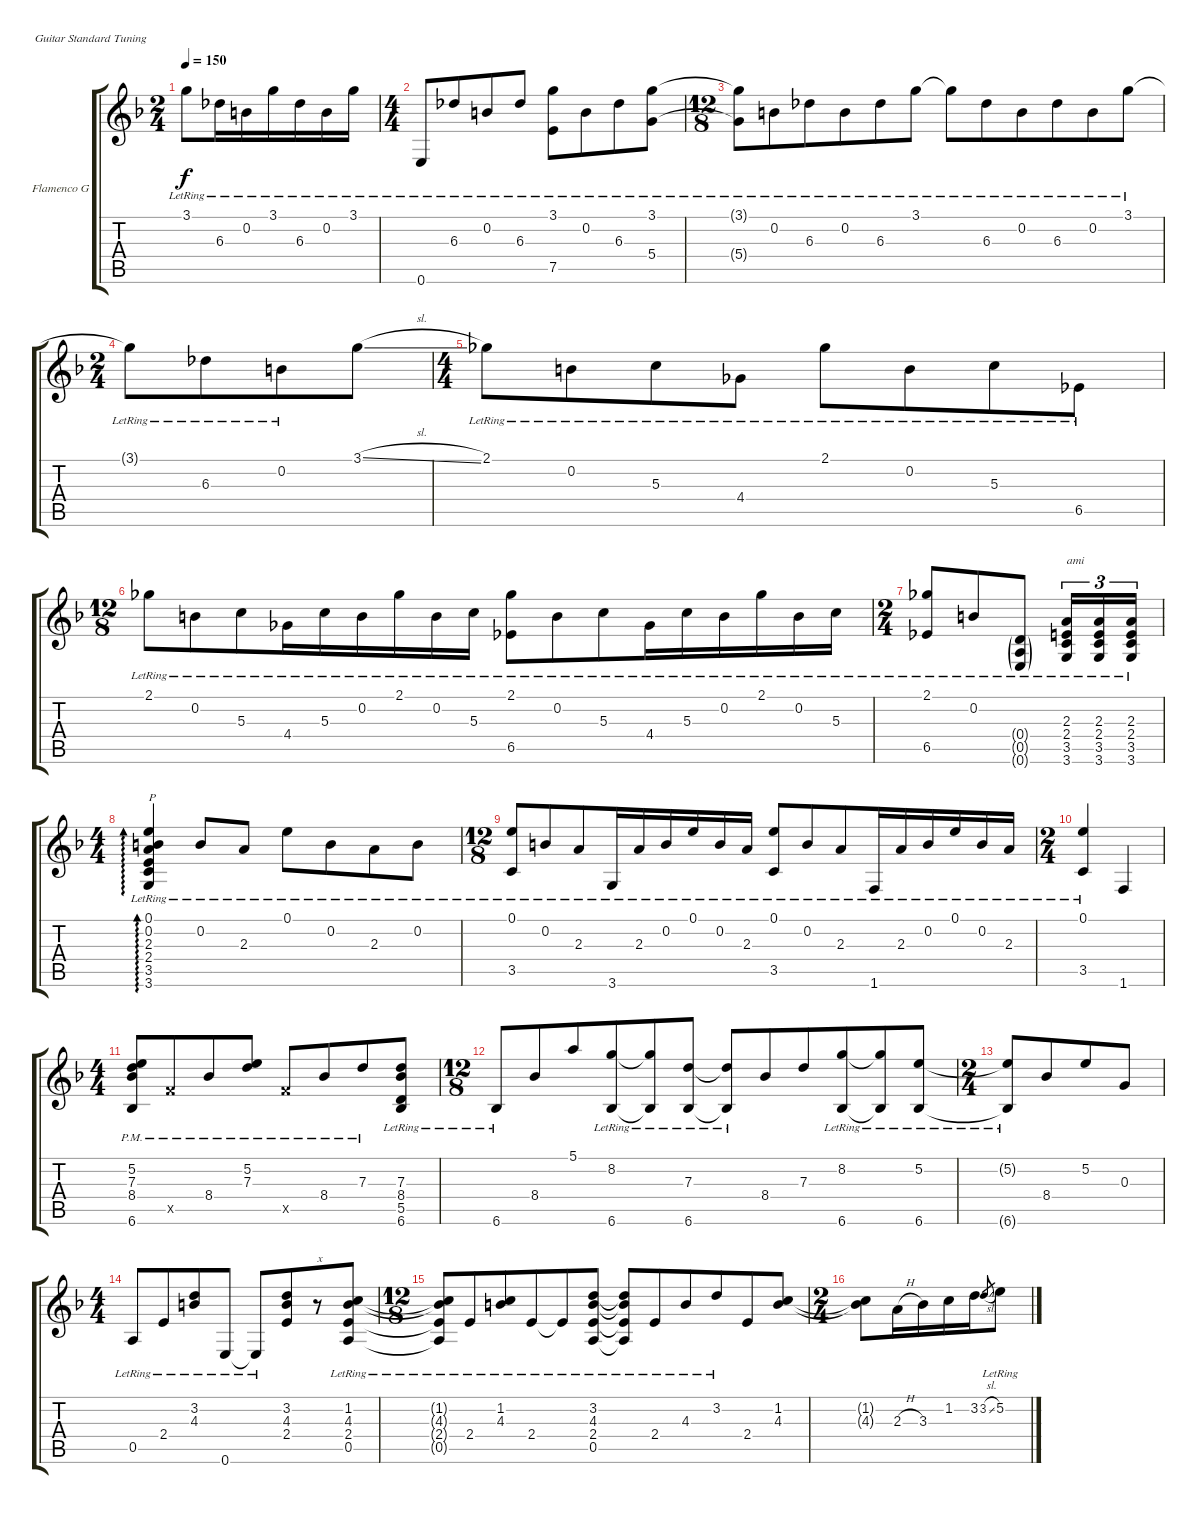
\defaultSystemsLayout 4
\bracketExtendMode groupsimilarinstruments
\firstSystemTrackNameOrientation horizontal
\otherSystemsTrackNameOrientation horizontal
\track ("Flamenco Guitar" "Flamenco G") {instrument acousticguitarnylon}
\staff {score tabs}
\tuning (E4 B3 G3 D3 A2 E2)
\ts (2 4)
\beaming (8 4)
\tempo 150
\clef g2
\ks f
3.1{lr t}.8{dy f} 6.3{lr}.16 0.2{lr}.16 3.1{lr}.16 6.3{lr}.16 0.2{lr}.16 3.1{lr}.16 |
\ts (4 4)
\beaming (8 4 4)
\scale
0.339933 0.6{lr}.8 6.3{lr}.8 0.2{lr}.8 6.3{lr}.8 (3.1{lr} 7.5{lr}).8 0.2{lr}.8 6.3{lr}.8 (3.1{lr} 5.4{lr}).8 |
\ts (12 8)
\beaming (8 6 6)
\scale
0.460934 (3.1{lr t} 5.4{lr t}).8 0.2{lr}.8 6.3{lr}.8 0.2{lr}.8 6.3{lr}.8 3.1{lr}.8 3.1{lr t}.8 6.3{lr}.8 0.2{lr}.8 6.3{lr}.8 0.2{lr}.8 3.1{lr}.8 |
\ts (2 4)
\beaming (8 4)
\scale
0.199115 3.1{lr t}.8 6.3{lr}.8 0.2{lr}.8 3.1{sl}.8 |
\ts (4 4)
\beaming (8 4 4)
\scale
0.355961 2.1{lr}.8 0.2{lr}.8 5.3{lr}.8 4.4{lr}.8 2.1{lr}.8 0.2{lr}.8 5.3{lr}.8 6.5{lr}.8 |
\ts (12 8)
\beaming (8 6 6)
\scale
0.41713 2.1{lr}.8 0.2{lr}.8 5.3{lr}.8 4.4{lr}.16 5.3{lr}.16 0.2{lr}.16 2.1{lr}.16 0.2{lr}.16 5.3{lr}.16 (2.1{lr} 6.5{lr}).8 0.2{lr}.8 5.3{lr}.8 4.4{lr}.16 5.3{lr}.16 0.2{lr}.16 2.1{lr}.16 0.2{lr}.16 5.3{lr}.16 |
\ts (2 4)
\beaming (8 4)
\scale
0.225112 (6.5{lr} 2.1{lr}).8 0.2{lr}.8 (0.4{g lr} 0.5{g lr} 0.6{g lr}).8 (3.6{lr} 3.5{lr} 2.4{lr} 2.3{lr}).16{tu (3 2) txt "ami"} (3.6{lr} 3.5{lr} 2.4{lr} 2.3{lr}).16{tu (3 2)} (3.6{lr} 3.5{lr} 2.4{lr} 2.3{lr}).16{tu (3 2)} |
\ts (4 4)
\beaming (8 4 4)
(3.6{lr} 3.5{lr} 2.4{lr} 2.3{lr} 0.2{lr} 0.1{lr}).4{ad 0 txt "P"} 0.2{lr}.8 2.3{lr}.8 0.1{lr}.8 0.2{lr}.8 2.3{lr}.8 0.2{lr}.8 |
\ts (12 8)
\beaming (8 6 6)
(0.1{lr} 3.5{lr}).8 0.2{lr}.8 2.3{lr}.8 3.6{lr}.16 2.3{lr}.16 0.2{lr}.16 0.1{lr}.16 0.2{lr}.16 2.3{lr}.16 (3.5{lr} 0.1{lr}).8 0.2{lr}.8 2.3{lr}.8 1.6{lr}.16 2.3{lr}.16 0.2{lr}.16 0.1{lr}.16 0.2{lr}.16 2.3{lr}.16 |
\ts (2 4)
\beaming (8 4)
(0.1{lr} 3.5{lr}).4 1.6.4 |
\ts (4 4)
\beaming (8 4 4)
(6.6{pm} 8.4{pm} 7.3{pm} 5.2{pm}).8 8.5{pm x}.8 8.4{pm}.8 (7.3{pm} 5.2{pm}).8 8.5{pm x}.8 8.4{pm}.8 7.3{pm}.8 (6.6{lr} 5.5 8.4 7.3).8 |
\ts (12 8)
\beaming (8 6 6)
6.6{lr}.8 8.4.8 5.1.8 (8.2 6.6{lr}).8 (8.2{t} 6.6{lr t}).8 (7.3 6.6{lr}).8 (6.6{lr t} 7.3{t}).8 8.4.8 7.3.8 (8.2 6.6{lr}).8 (8.2{t} 6.6{lr t}).8 (5.2 6.6{lr}).8 |
\ts (2 4)
\beaming (8 4)
(6.6{lr t} 5.2{t}).8 8.4.8 5.2.8 0.3.8 |
\ts (4 4)
\beaming (8 4 4)
\scale
0.335269 0.5{lr}.8 2.4{lr}.8 (4.3{lr} 3.2).8 0.6{lr}.8 0.6{lr t}.8 (2.4 4.3 3.2).8 r.8{txt "x"} (1.2{lr} 4.3{lr} 2.4{lr} 0.5{lr}).8 |
\ts (12 8)
\beaming (8 6 6)
\scale
0.38003 (0.5{lr t} 2.4{lr t} 4.3{lr t} 1.2{lr t}).8 2.4{lr}.8 (4.3{lr} 1.2{lr}).8 2.4{lr}.8 2.4{lr t}.8 (0.5{lr} 2.4{lr} 4.3{lr} 3.2{lr}).8 (0.5{lr t} 2.4{lr t} 4.3{lr t} 3.2{lr t}).8 2.4{lr}.8 4.3{lr}.8 3.2{lr}.8 2.4.8 (4.3 1.2).8 |
\ts (2 4)
\beaming (8 4)
\scale
0.284672 (4.3{t} 1.2{t}).8 2.3{h}.16 3.3.16 1.2.16 3.2.16 3.2{sl}.8{gr} 5.2{lr}.8
